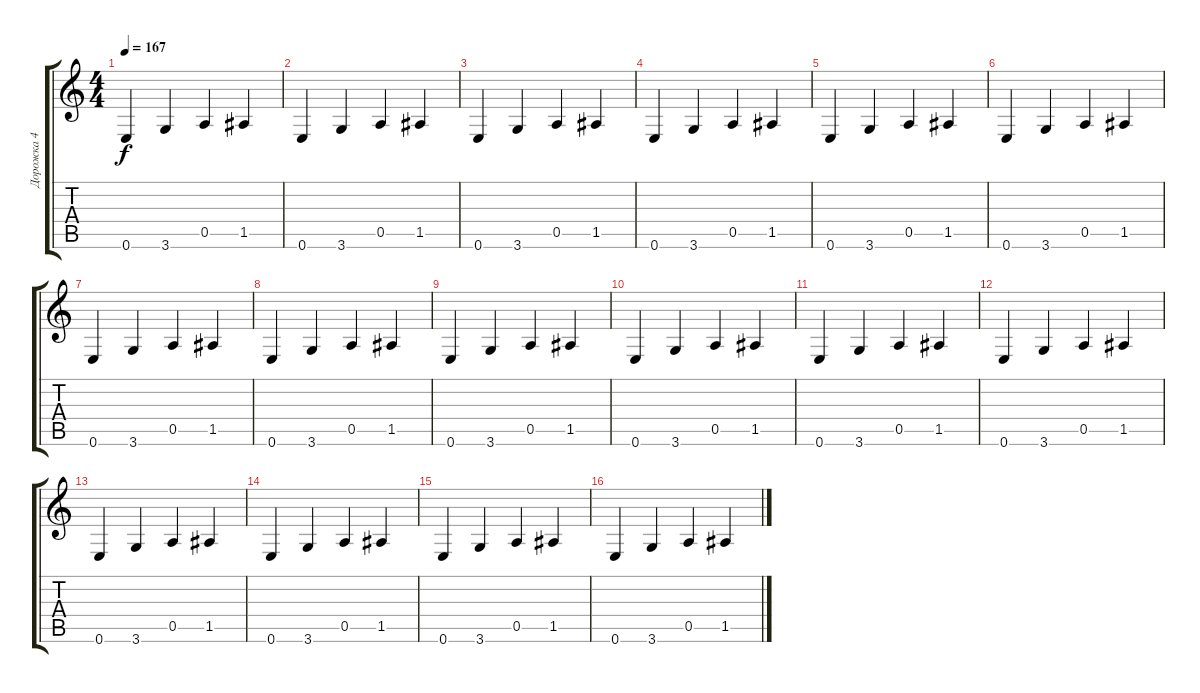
\track ("Дорожка 4" "Дорожка 4") {instrument slapbass1}
\staff {score tabs}
\tuning (E4 B3 G3 D3 A2 E2) {hide}
\ts (4 4)
\tempo 167
\clef g2
\ks c
0.6.4{dy f} 3.6.4 0.5.4 1.5.4 |
0.6.4 3.6.4 0.5.4 1.5.4 |
0.6.4 3.6.4 0.5.4 1.5.4 |
0.6.4 3.6.4 0.5.4 1.5.4 |
0.6.4 3.6.4 0.5.4 1.5.4 |
0.6.4 3.6.4 0.5.4 1.5.4 |
0.6.4 3.6.4 0.5.4 1.5.4 |
0.6.4 3.6.4 0.5.4 1.5.4 |
0.6.4 3.6.4 0.5.4 1.5.4 |
0.6.4 3.6.4 0.5.4 1.5.4 |
0.6.4 3.6.4 0.5.4 1.5.4 |
0.6.4 3.6.4 0.5.4 1.5.4 |
0.6.4 3.6.4 0.5.4 1.5.4 |
0.6.4 3.6.4 0.5.4 1.5.4 |
0.6.4 3.6.4 0.5.4 1.5.4 |
0.6.4 3.6.4 0.5.4 1.5.4
